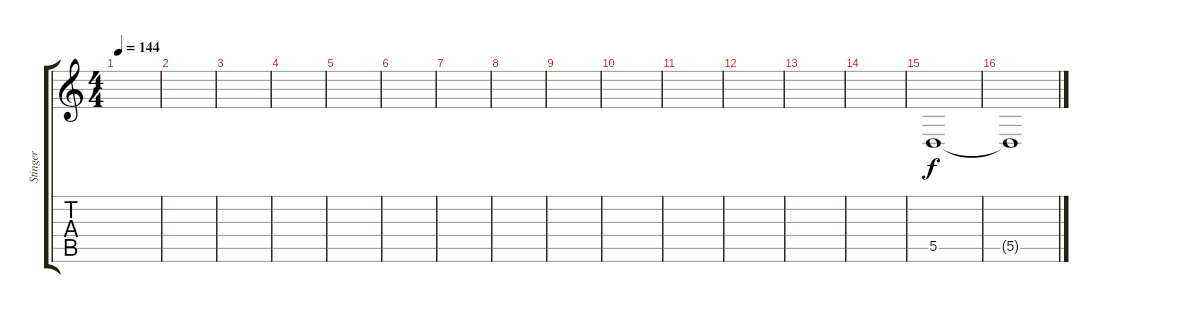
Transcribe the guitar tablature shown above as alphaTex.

\track ("Stinger" "Stinger") {instrument stringensemble1}
\staff {score tabs}
\tuning (E4 B3 G3 D3 A2 E2) {hide}
\ts (4 4)
\tempo 144
\clef g2
\ks c
|
|
|
|
|
|
|
|
|
|
|
|
|
|
5.5.1{volume 9} |
5.5{t}.1{volume 7 instrument stringensemble1}
